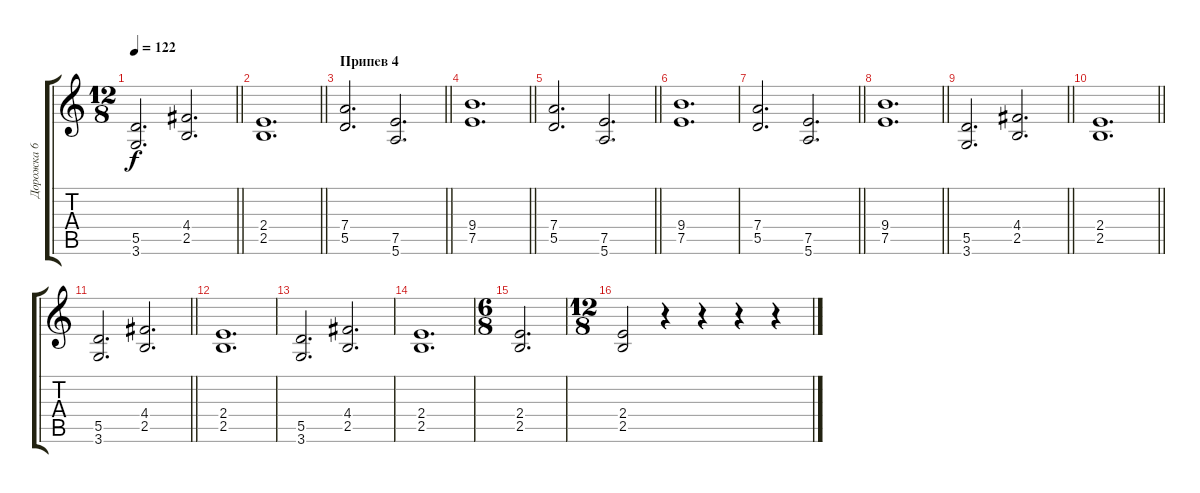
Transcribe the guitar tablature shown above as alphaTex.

\track ("Дорожка 6" "Дорожка 6") {instrument distortionguitar}
\staff {score tabs}
\tuning (E4 B3 G3 D3 A2 E2) {hide}
\ts (12 8)
\tempo 122
\clef g2
\barLineRight lightlight
\ks c
(5.5 3.6).2{d dy f} (4.4 2.5).2{d} |
\barLineRight lightlight
(2.4 2.5).1{d} |
\section ("" "Припев 4")
\barLineRight lightlight
(7.4 5.5).2{d} (7.5 5.6).2{d} |
\barLineRight lightlight
(9.4 7.5).1{d} |
\barLineRight lightlight
(7.4 5.5).2{d} (7.5 5.6).2{d} |
(9.4 7.5).1{d} |
\barLineRight lightlight
(7.4 5.5).2{d} (7.5 5.6).2{d} |
\barLineRight lightlight
(9.4 7.5).1{d} |
\barLineRight lightlight
(5.5 3.6).2{d} (4.4 2.5).2{d} |
\barLineRight lightlight
(2.4 2.5).1{d} |
\barLineRight lightlight
(5.5 3.6).2{d} (4.4 2.5).2{d} |
(2.4 2.5).1{d} |
(5.5 3.6).2{d} (4.4 2.5).2{d} |
(2.4 2.5).1{d} |
\ts (6 8)
(2.4 2.5).2{d} |
\ts (12 8)
(2.4 2.5).2 r.4 r.4 r.4 r.4
